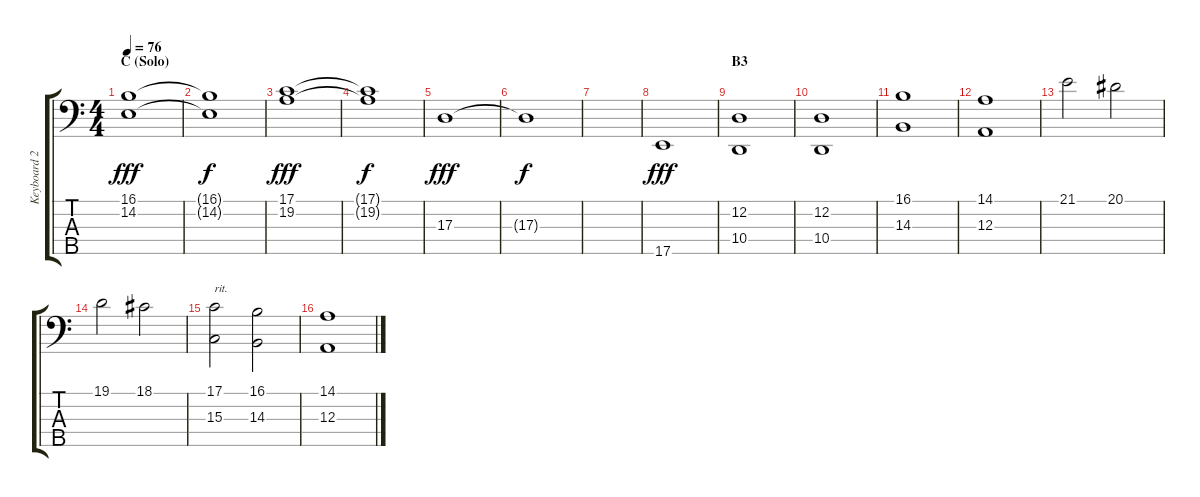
\track ("Keyboard 2" "Keyboard 2") {instrument synthstrings1}
\staff {score tabs}
\tuning (G2 D2 A1 E1 B0) {hide}
\ts (4 4)
\section ("" "C (Solo)")
\tempo 76
\clef f4
\ks c
(16.1 14.2).1{dy fff} |
(16.1{t} 14.2{t}).1{dy f} |
(17.1 19.2).1{dy fff} |
(17.1{t} 19.2{t}).1{dy f} |
17.3.1{dy fff} |
17.3{t}.1{dy f} |
|
17.5.1{dy fff} |
\section ("" "B3")
(12.2 10.4).1 |
(12.2 10.4).1 |
(16.1 14.3).1 |
(14.1 12.3).1 |
21.1.2 20.1.2 |
19.1.2 18.1.2 |
(17.1 15.3).2{txt "rit."} (16.1 14.3).2 |
(14.1 12.3).1
